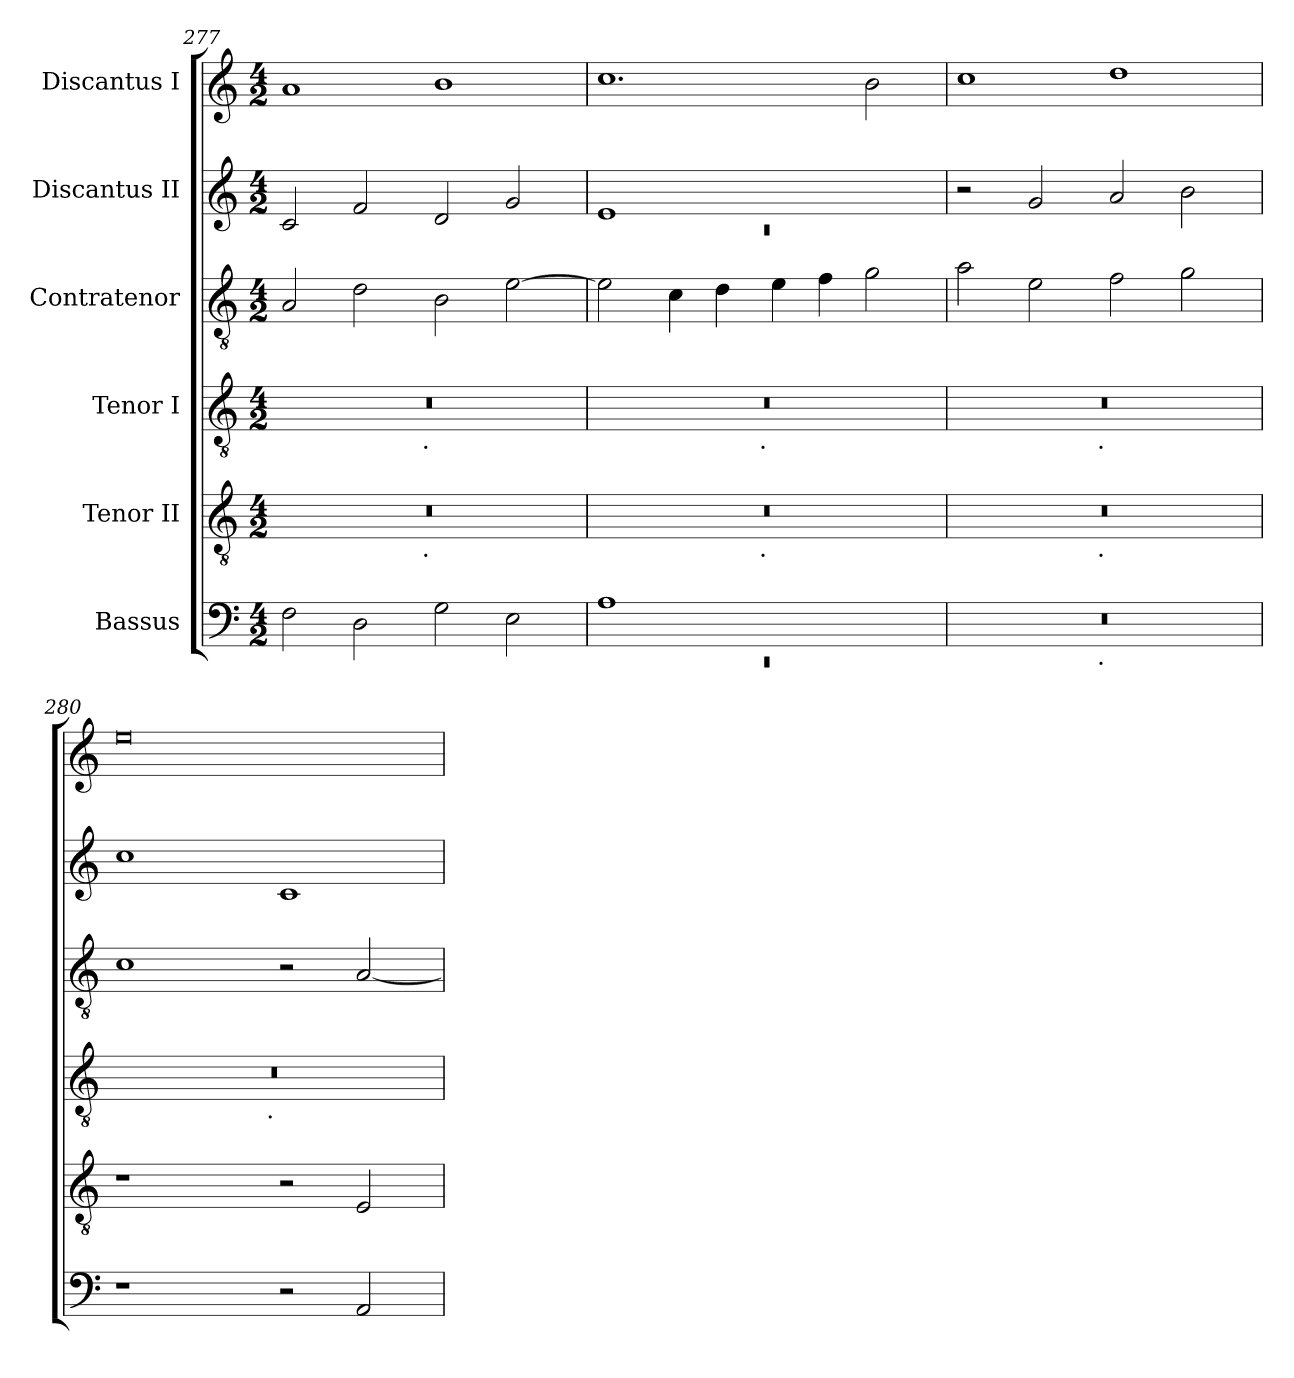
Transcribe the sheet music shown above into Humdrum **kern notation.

**kern	**kern	**kern	**kern	**kern	**kern
*part6	*part5	*part4	*part3	*part2	*part1
*staff6	*staff5	*staff4	*staff3	*staff2	*staff1
*I"Bassus	*I"Tenor II	*I"Tenor I	*I"Contratenor	*I"Discantus II	*I"Discantus I
*clefF4	*clefGv2	*clefGv2	*clefGv2	*clefG2	*clefG2
*k[]	*k[]	*k[]	*k[]	*k[]	*k[]
*C:	*C:	*C:	*C:	*C:	*C:
*M4/2	*M4/2	*M4/2	*M4/2	*M4/2	*M4/2
=277	=277	=277	=277	=277	=277
*	*^	*^	*	*	*
2F\	0r	2ryy	0r	2ryy	2A/	2c/	1a
2D\	.	4...ryy	.	4...ryy	2d\	2f/	.
!	!	!	!	!LO:TX:b:t=.	!	!	!
!	!	!LO:TX:b:t=.	!	!	!	!	!
.	.	1ryy	.	1ryy	.	.	.
2G\	.	.	.	.	2B\	2d/	1b
2E\	.	.	.	.	[>2e\	2g/	.
.	.	32ryy	.	32ryy	.	.	.
=278	=278	=278	=278	=278	=278	=278	=278
*^	*	*	*	*	*	*^	*
!	!LO:N:vis=1	!	!	!	!	!	!	!LO:N:vis=1	!
1A	0rEE	0r	2ryy	0r	2ryy	2e\]	1e	0rc	1.cc
.	.	.	4...ryy	.	4...ryy	4c\	.	.	.
.	.	.	.	.	.	4d\	.	.	.
!	!	!	!	!	!LO:TX:b:t=.	!	!	!	!
!	!	!	!LO:TX:b:t=.	!	!	!	!	!	!
.	.	.	1ryy	.	1ryy	.	.	.	.
1ryy	.	.	.	.	.	4e\	1ryy	.	.
.	.	.	.	.	.	4f\	.	.	.
.	.	.	.	.	.	2g\	.	.	2b\
.	.	.	32ryy	.	32ryy	.	.	.	.
*	*	*	*	*	*	*	*v	*v	*
=279	=279	=279	=279	=279	=279	=279	=279	=279
0r	2ryy	0r	2ryy	0r	2ryy	2a\	2r	1cc
.	4...ryy	.	4...ryy	.	4...ryy	2e\	2g/	.
!	!	!	!	!	!LO:TX:b:t=.	!	!	!
!	!	!	!LO:TX:b:t=.	!	!	!	!	!
!	!LO:TX:b:t=.	!	!	!	!	!	!	!
.	1ryy	.	1ryy	.	1ryy	.	.	.
.	.	.	.	.	.	2f\	2a/	1dd
.	.	.	.	.	.	2g\	2b\	.
.	32ryy	.	32ryy	.	32ryy	.	.	.
*v	*v	*	*	*	*	*	*	*
*	*v	*v	*	*	*	*	*
=280	=280	=280	=280	=280	=280	=280
1r	1r	0r	2ryy	1c	1cc	0ee
.	.	.	4...ryy	.	.	.
!	!	!	!LO:TX:b:t=.	!	!	!
.	.	.	1ryy	.	.	.
2r	2r	.	.	2r	1c	.
2AA/	2E/	.	.	[<2A/	.	.
.	.	.	32ryy	.	.	.
*	*	*v	*v	*	*	*
=	=	=	=	=	=
*-	*-	*-	*-	*-	*-
